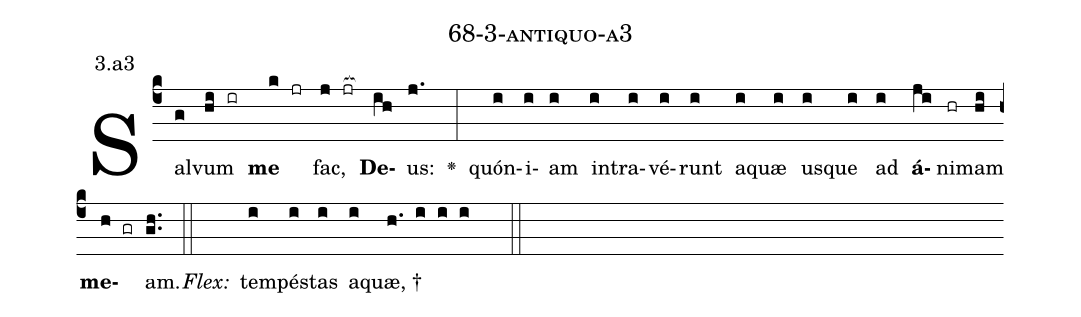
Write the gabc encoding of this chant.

name: 68-3-antiquo-a3;
annotation: 3.a3;
%%
(c4)Sal(g)vum(hi ir) <b>me</b>(k jr) fac,(j jr[ocb:1{]) <b>De</b>(ih[ocb:0}])us:(j.) <v>\greheightstar</v>(:) quón(i)i(i)am(i) in(i)tra(i)vé(i)runt(i) a(i)quæ(i) us(i)que(i) ad(i) <b>á</b>(ji)ni(hr)mam(hi) <b>me</b>(h gr)am.(gh..) (::)
<i>Flex:</i>()  tem(i)pés(i)tas(i) a(i)quæ, †(h. i i i  ::)

%E(i) u(i) o(ji) u(hi) a(h) e.(gh..) (::)
